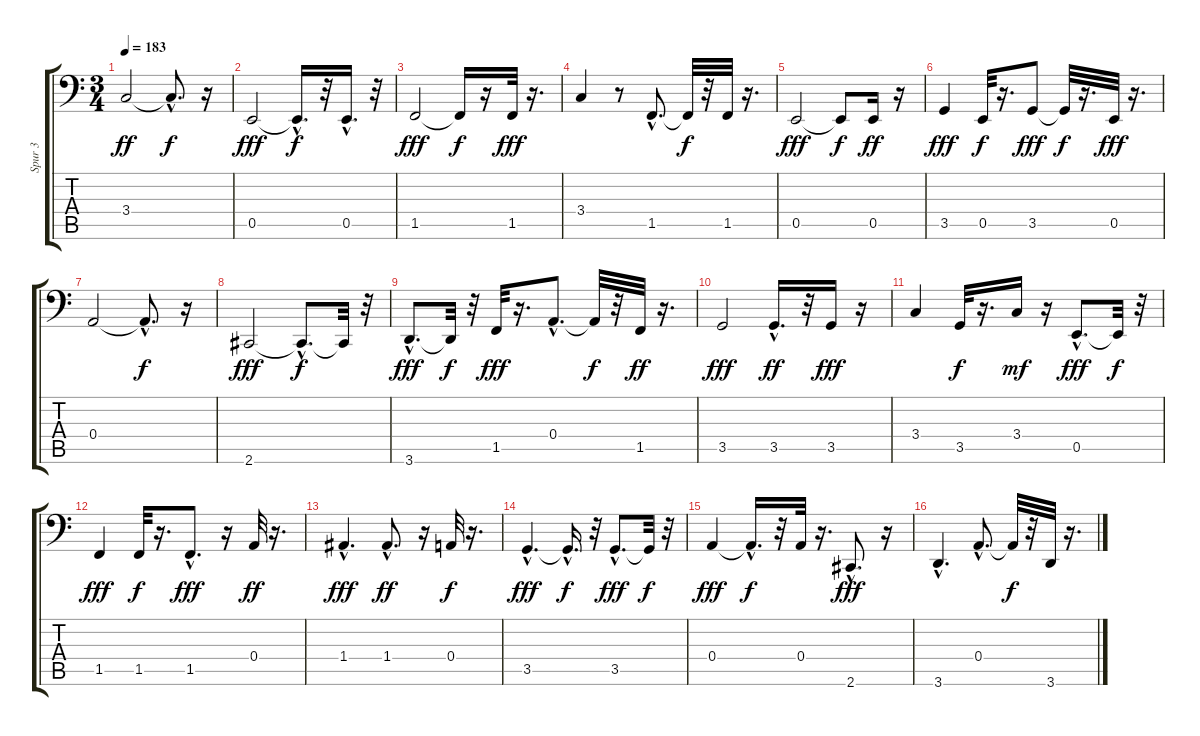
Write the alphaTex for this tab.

\track ("Spur 3" "Spur 3") {instrument electricbassfinger}
\staff {score tabs}
\tuning (C3 G2 D2 A1 E1 B0) {hide}
\ts (3 4)
\tempo 183
\clef f4
\ks c
3.4.2{dy ff} 3.4{hac t}.8{d dy f} r.16 |
0.5.2{dy fff} 0.5{hac t}.16{d dy f} r.32 0.5{hac}.16{d} r.32 |
1.5.2{dy fff} 1.5{t}.16{dy f} r.16 1.5.32{dy fff} r.16{d} |
3.4.4 r.8 1.5{hac}.8{d} 1.5{t}.32{dy f} r.32 1.5.32 r.16{d} |
0.5.2{dy fff} 0.5{t}.8{dy f} 0.5.16{dy ff} r.16 |
3.5.4{dy fff} 0.5.32{dy f} r.16{d} 3.5.8{dy fff} 3.5{t}.32{dy f} r.16{d} 0.5.32{dy fff} r.16{d} |
0.4.2 0.4{hac t}.8{d dy f} r.16 |
2.6.2{dy fff} 2.6{hac t}.8{d dy f} 2.6{t}.32 r.32 |
3.6{hac}.8{d dy fff} 3.6{t}.32{dy f} r.32 1.5.32{dy fff} r.16{d} 0.4{hac}.8{d} 0.4{t}.32{dy f} r.32 1.5.32{dy ff} r.16{d} |
3.5.2{dy fff} 3.5{hac}.16{d dy ff} r.32 3.5.16{dy fff} r.16 |
3.4.4 3.5.32{dy f} r.16{d} 3.4.16{dy mf} r.16 0.5{hac}.8{d dy fff} 0.5{t}.32{dy f} r.32 |
1.5.4{dy fff} 1.5.32{dy f} r.16{d} 1.5{hac}.8{d dy fff} r.16 0.4.32{dy ff} r.16{d} |
1.4{hac}.4{d dy fff} 1.4{hac}.8{d dy ff} r.16 0.4.32{dy f} r.16{d} |
3.5{hac}.4{d dy fff} 3.5{hac t}.16{d dy f} r.32 3.5{hac}.8{d dy fff} 3.5{t}.32{dy f} r.32 |
0.4.4{dy fff} 0.4{hac t}.16{d dy f} r.32 0.4.32 r.16{d} 2.6{hac}.8{d dy fff} r.16 |
3.6{hac}.4{d} 0.4{hac}.8{d} 0.4{t}.32{dy f} r.32 3.6.32 r.16{d}
